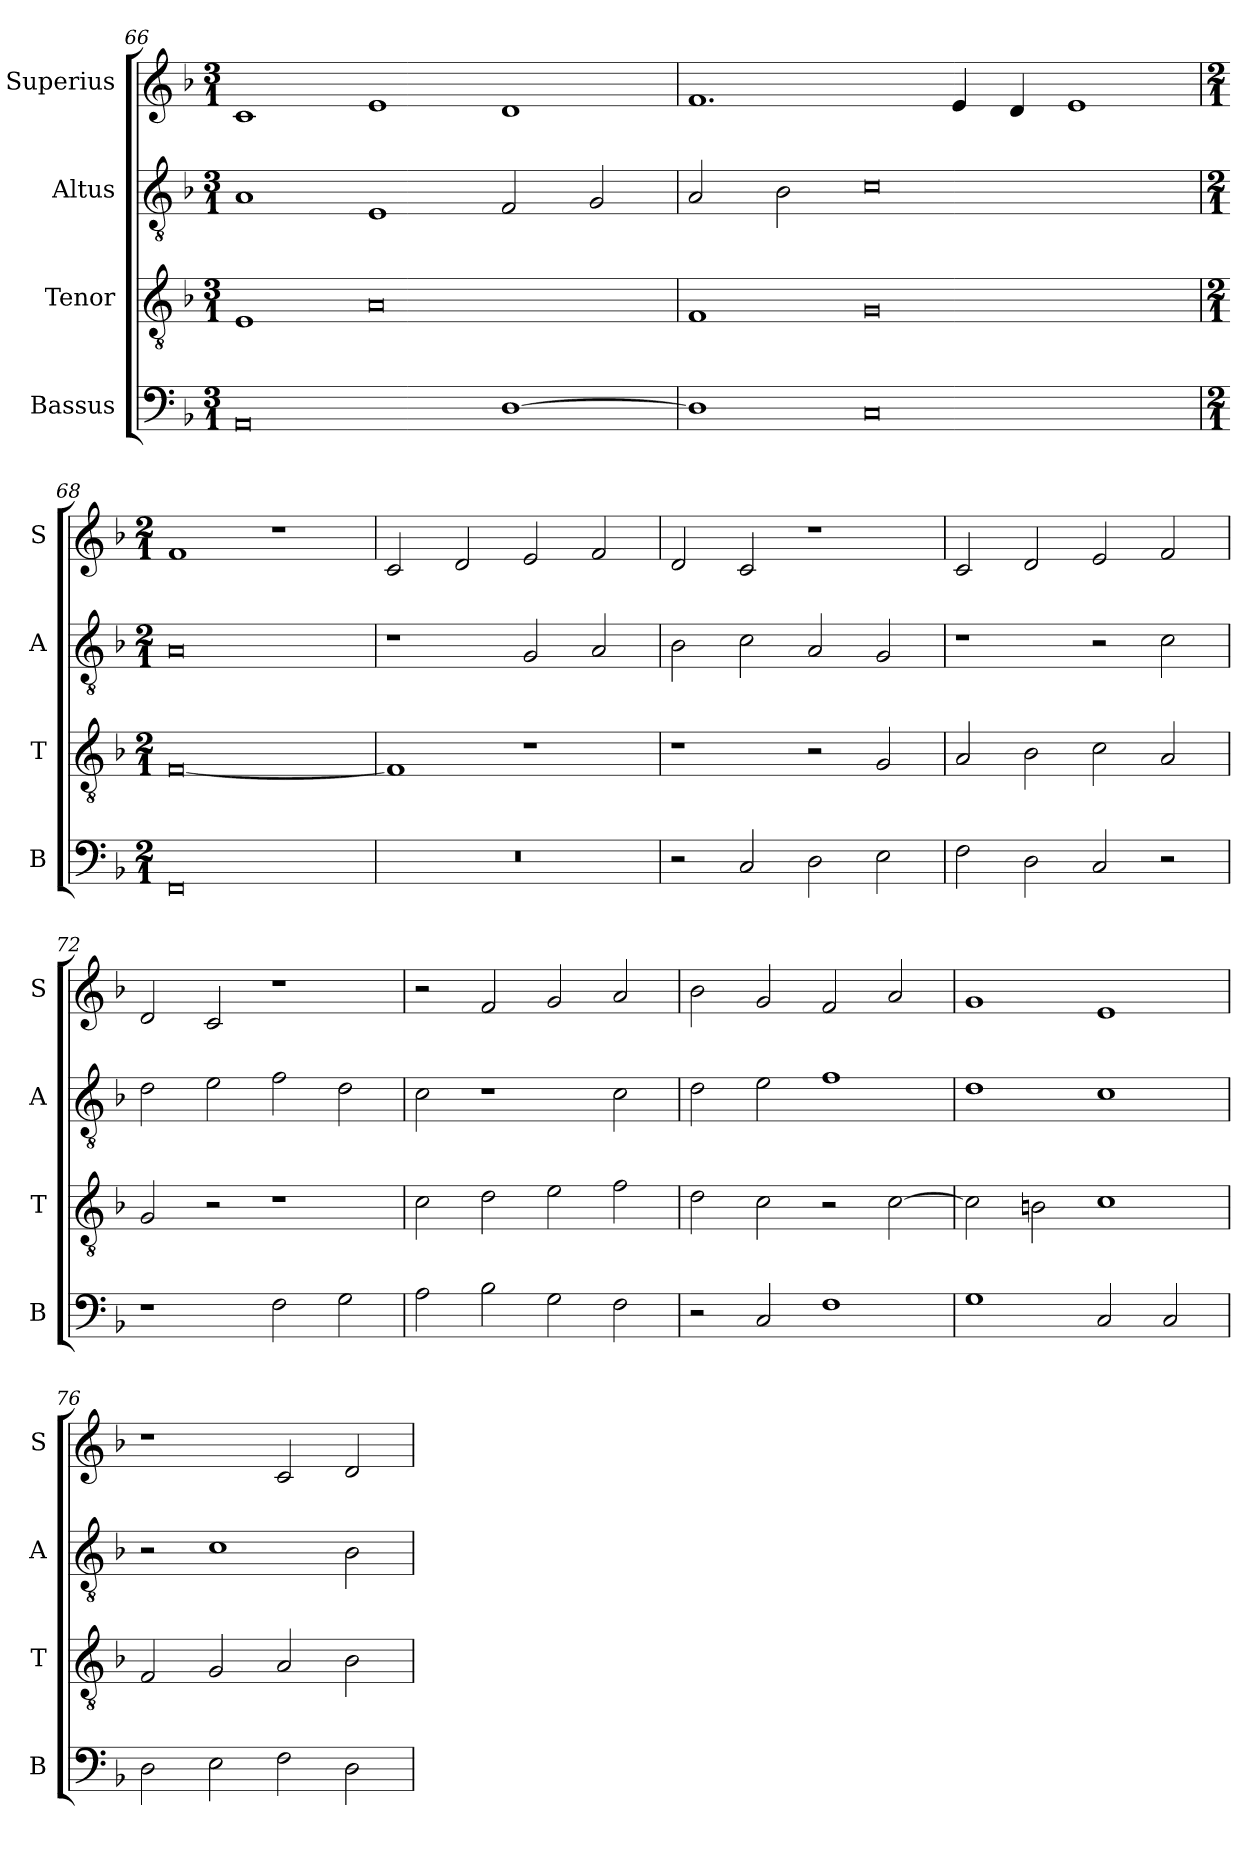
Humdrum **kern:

**kern	**kern	**kern	**kern
*part4	*part3	*part2	*part1
*staff4	*staff3	*staff2	*staff1
*I"Bassus	*I"Tenor	*I"Altus	*I"Superius
*I'B	*I'T	*I'A	*I'S
*clefF4	*clefGv2	*clefGv2	*clefG2
*k[b-]	*k[b-]	*k[b-]	*k[b-]
*F:	*F:	*F:	*F:
*M3/1	*M3/1	*M3/1	*M3/1
=66	=66	=66	=66
0AA	1E	1A	1c
.	0A	1E	1e
[1D	.	2F	1d
.	.	2G	.
=67	=67	=67	=67
1D]	1F	2A	1.f
.	.	2B-	.
0C	0G	0c	.
.	.	.	4e
.	.	.	4d
.	.	.	1e
=68	=68	=68	=68
*M2/1	*M2/1	*M2/1	*M2/1
0FF	[0F	0A	1f
.	.	.	1r
=69	=69	=69	=69
0r	1F]	1r	2c
.	.	.	2d
.	1r	2G	2e
.	.	2A	2f
=70	=70	=70	=70
2r	1r	2B-	2d
2C	.	2c	2c
2D	2r	2A	1r
2E	2G	2G	.
=71	=71	=71	=71
2F	2A	1r	2c
2D	2B-	.	2d
2C	2c	2r	2e
2r	2A	2c	2f
=72	=72	=72	=72
1r	2G	2d	2d
.	2r	2e	2c
2F	1r	2f	1r
2G	.	2d	.
=73	=73	=73	=73
2A	2c	2c	2r
2B-	2d	1r	2f
2G	2e	.	2g
2F	2f	2c	2a
=74	=74	=74	=74
2r	2d	2d	2b-
2C	2c	2e	2g
1F	2r	1f	2f
.	[2c	.	2a
=75	=75	=75	=75
1G	2c]	1d	1g
.	2Bn	.	.
2C	1c	1c	1e
2C	.	.	.
=76	=76	=76	=76
2D	2F	2r	1r
2E	2G	1c	.
2F	2A	.	2c
2D	2B-	2B-	2d
=	=	=	=
*-	*-	*-	*-
